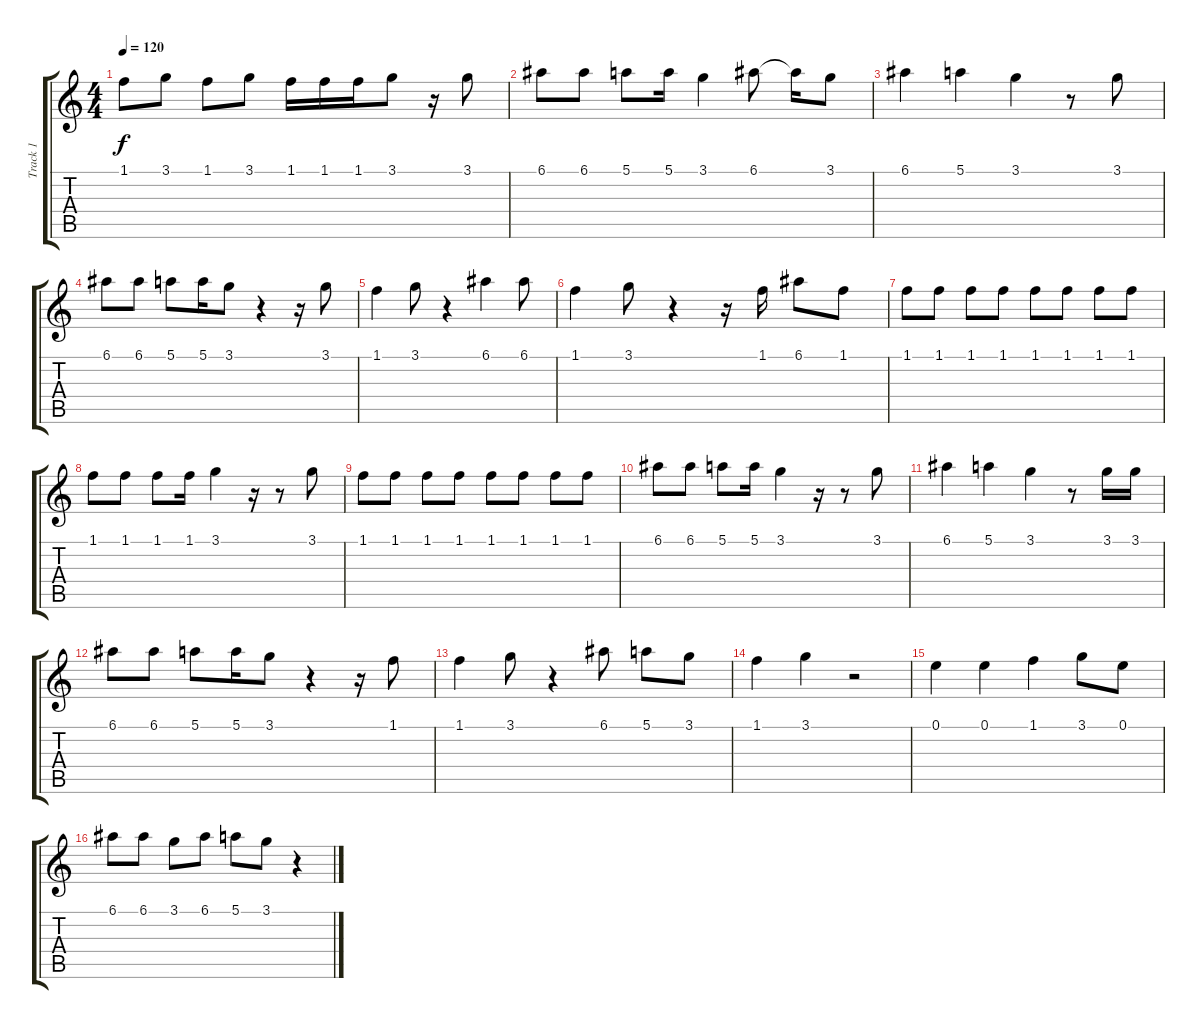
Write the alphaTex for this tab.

\track ("Track 1" "Track 1") {instrument distortionguitar}
\staff {score tabs}
\tuning (E4 B3 G3 D3 A2 E2) {hide}
\ts (4 4)
\tempo 120
\clef g2
\ks c
1.1.8{dy f} 3.1.8 1.1.8 3.1.8 1.1.16 1.1.16 1.1.16 3.1.8 r.16 3.1.8 |
6.1.8 6.1.8 5.1.8 5.1.16 3.1.4 6.1.8 6.1{t}.16 3.1.8 |
6.1.4 5.1.4 3.1.4 r.8 3.1.8 |
6.1.8 6.1.8 5.1.8 5.1.16 3.1.8 r.4 r.16 3.1.8 |
1.1.4 3.1.8 r.4 6.1.4 6.1.8 |
1.1.4 3.1.8 r.4 r.16 1.1.16 6.1.8 1.1.8 |
1.1.8 1.1.8 1.1.8 1.1.8 1.1.8 1.1.8 1.1.8 1.1.8 |
1.1.8 1.1.8 1.1.8 1.1.16 3.1.4 r.16 r.8 3.1.8 |
1.1.8 1.1.8 1.1.8 1.1.8 1.1.8 1.1.8 1.1.8 1.1.8 |
6.1.8 6.1.8 5.1.8 5.1.16 3.1.4 r.16 r.8 3.1.8 |
6.1.4 5.1.4 3.1.4 r.8 3.1.16 3.1.16 |
6.1.8 6.1.8 5.1.8 5.1.16 3.1.8 r.4 r.16 1.1.8 |
1.1.4 3.1.8 r.4 6.1.8 5.1.8 3.1.8 |
1.1.4 3.1.4 r.2 |
0.1.4 0.1.4 1.1.4 3.1.8 0.1.8 |
6.1.8 6.1.8 3.1.8 6.1.8 5.1.8 3.1.8 r.4
